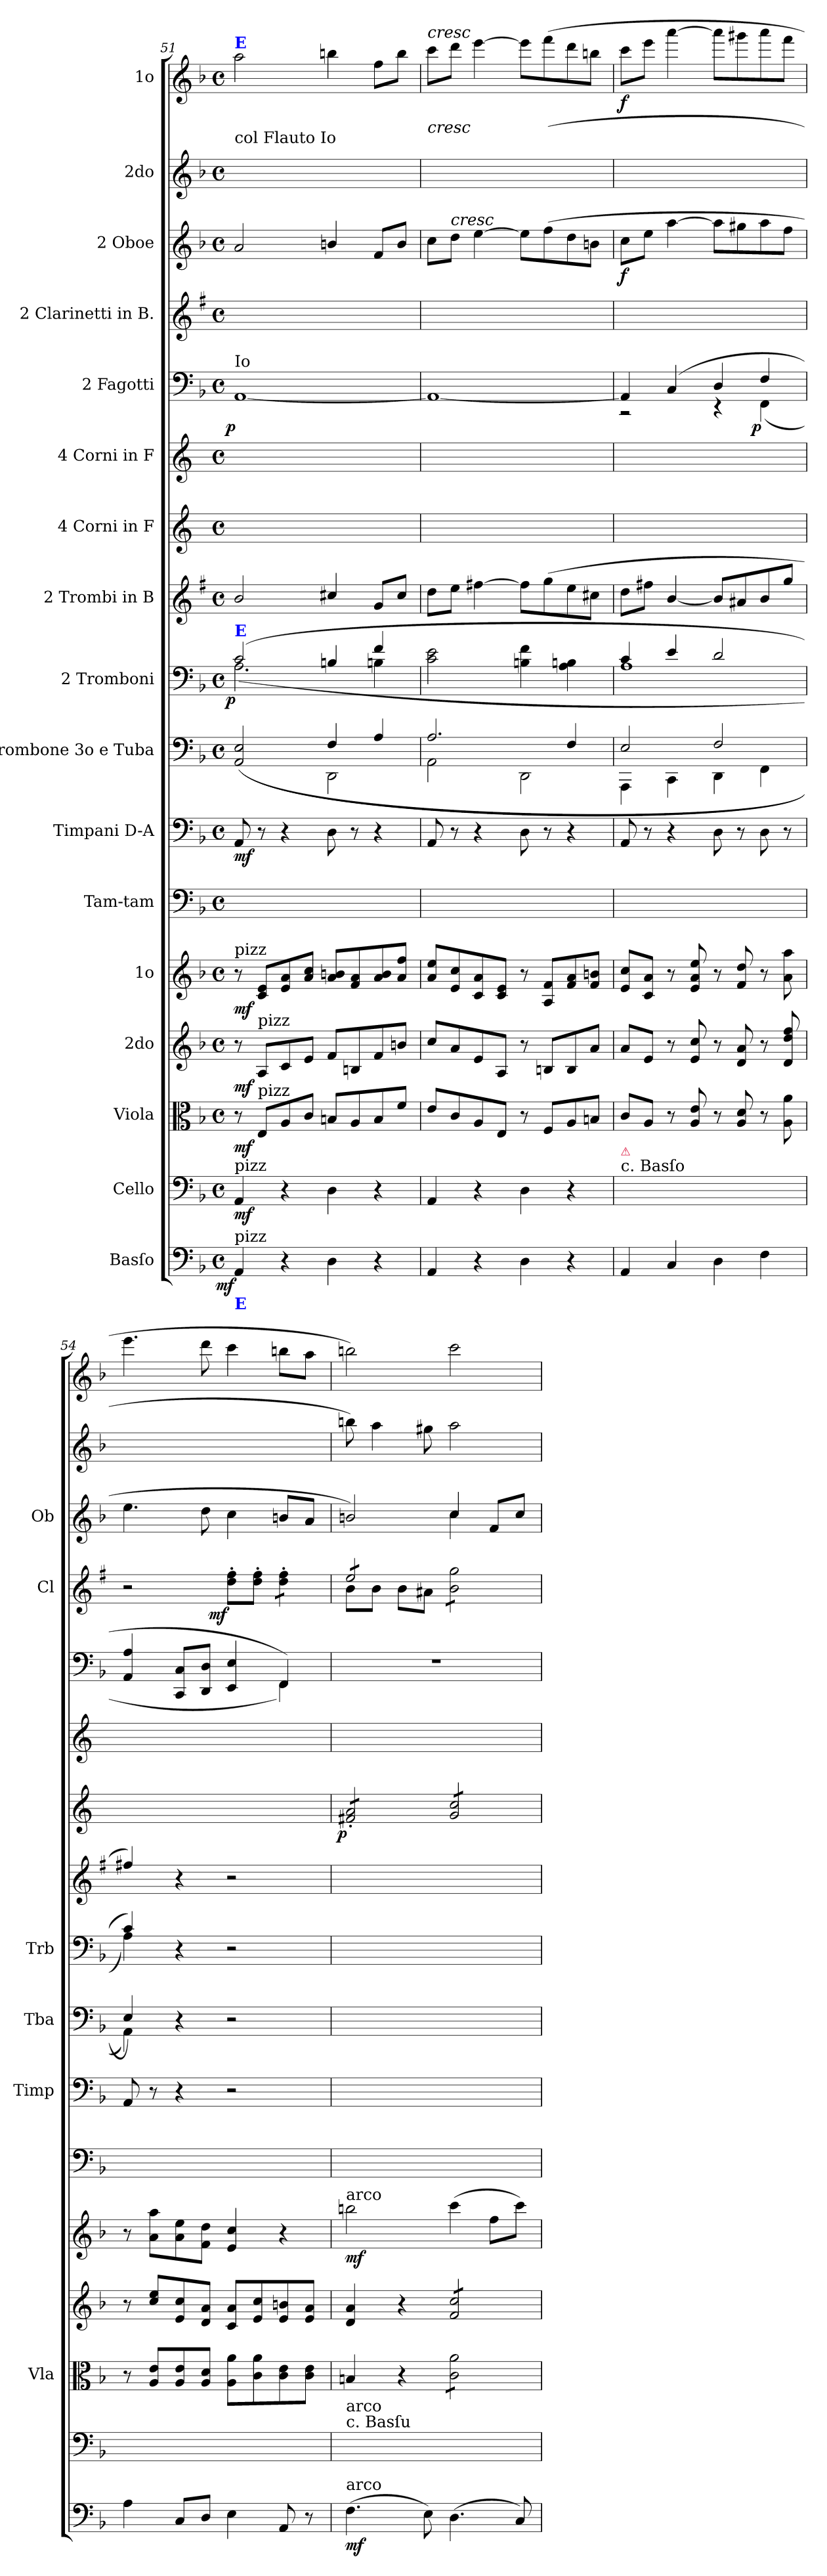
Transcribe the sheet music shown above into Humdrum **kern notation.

**kern	**dynam	**kern	**dynam	**kern	**dynam	**kern	**dynam	**kern	**dynam	**kern	**kern	**dynam	**kern	**kern	**dynam	**kern	**kern	**dynam	**kern	**kern	**dynam	**kern	**dynam	**kern	**dynam	**kern	**kern	**dynam
*part17	*part17	*part16	*part16	*part15	*part15	*part14	*part14	*part13	*part13	*part12	*part11	*part11	*part10	*part9	*part9	*part8	*part7	*part7	*part6	*part5	*part5	*part4	*part4	*part3	*part3	*part2	*part1	*part1
*staff17	*staff17	*staff16	*staff16	*staff15	*staff15	*staff14	*staff14	*staff13	*staff13	*staff12	*staff11	*staff11	*staff10	*staff9	*staff9	*staff8	*staff7	*staff7	*staff6	*staff5	*staff5	*staff4	*staff4	*staff3	*staff3	*staff2	*staff1	*staff1
*I"Basſo	*	*I"Cello	*	*I"Viola	*	*I"2do	*	*I"1o	*	*I"Tam-tam	*I"Timpani D-A	*	*I"Trombone 3o e Tuba	*I"2 Tromboni	*	*I"2 Trombi in B	*I"4 Corni in F	*	*I"4 Corni in F	*I"2 Fagotti	*	*I"2 Clarinetti in B.	*	*I"2 Oboe	*	*I"2do	*I"1o	*
*	*	*	*	*I'Vla	*	*	*	*	*	*	*I'Timp	*	*I'Tba	*I'Trb	*	*	*	*	*	*	*	*I'Cl	*	*I'Ob	*	*	*	*
*clefF4	*	*clefF4	*	*clefC3	*	*clefG2	*	*clefG2	*	*clefF4	*clefF4	*	*clefF4	*clefF4	*	*clefG2	*clefG2	*	*clefG2	*clefF4	*	*clefG2	*	*clefG2	*	*clefG2	*clefG2	*
*	*	*	*	*	*	*	*	*	*	*	*	*	*	*	*	*ITrd1c2	*ITrd4c7	*	*ITrd4c7	*	*	*ITrd1c2	*	*	*	*	*	*
*k[b-]	*	*k[b-]	*	*k[b-]	*	*k[b-]	*	*k[b-]	*	*k[b-]	*k[b-]	*	*k[b-]	*k[b-]	*	*k[b-]	*k[b-]	*	*k[b-]	*k[b-]	*	*k[b-]	*	*k[b-]	*	*k[b-]	*k[b-]	*
*d:	*	*d:	*	*d:	*	*d:	*	*d:	*	*d:	*d:	*	*d:	*d:	*	*d:	*d:	*	*d:	*d:	*	*d:	*	*d:	*	*d:	*d:	*
*M4/4	*	*M4/4	*	*M4/4	*	*M4/4	*	*M4/4	*	*M4/4	*M4/4	*	*M4/4	*M4/4	*	*M4/4	*M4/4	*	*M4/4	*M4/4	*	*M4/4	*	*M4/4	*	*M4/4	*M4/4	*
*met(c)	*	*met(c)	*	*met(c)	*	*met(c)	*	*met(c)	*	*met(c)	*met(c)	*	*met(c)	*met(c)	*	*met(c)	*met(c)	*	*met(c)	*met(c)	*	*met(c)	*	*met(c)	*	*met(c)	*met(c)	*
=51	=51	=51	=51	=51	=51	=51	=51	=51	=51	=51	=51	=51	=51	=51	=51	=51	=51	=51	=51	=51	=51	=51	=51	=51	=51	=51	=51	=51
*	*	*	*	*	*	*	*	*	*	*	*	*	*^	*^	*	*	*	*	*	*	*	*	*	*	*	*	*	*
!	!	!	!	!	!	!	!	!	!	!	!	!	!	!	!	!	!	!	!	!	!	!	!	!	!	!	!	!	!LO:TX:a:B:color=blue:t=E	!
!	!	!	!	!	!	!	!	!	!	!	!	!	!	!	!	!	!	!	!	!	!	!	!	!	!	!	!	!LO:TX:a:t=col Flauto Io	!	!
!	!	!	!	!	!	!	!	!	!	!	!	!	!	!	!	!	!	!	!	!	!	!LO:TX:a:t=Io	!	!	!	!	!	!	!	!
!	!	!	!	!	!	!	!	!	!	!	!	!	!	!	!LO:TX:a:B:color=blue:t=E	!	!	!	!	!	!	!	!	!	!	!	!	!	!	!
!	!	!	!	!	!	!	!	!LO:TX:a:t=pizz	!	!	!	!	!	!	!	!	!	!	!	!	!	!	!	!	!	!	!	!	!	!
!	!	!LO:TX:a:t=pizz	!	!	!	!	!	!	!	!	!	!	!	!	!	!	!	!	!	!	!	!	!	!	!	!	!	!	!	!
!LO:TX:b:B:color=blue:t=E	!	!	!	!	!	!	!	!	!	!	!	!	!	!	!	!	!	!	!	!	!	!	!	!	!	!	!	!	!	!
!LO:TX:a:t=pizz	!	!	!	!	!	!	!	!	!	!	!	!	!	!	!	!	!	!	!	!	!	!	!	!	!	!	!	!	!	!
!	!LO:DY:rj	!	!	!	!	!	!	!	!	!	!	!	!	!	!	!	!LO:DY:rj	!	!	!	!	!	!LO:DY:rj	!	!	!	!	!	!	!
4AA/	mf	4AA/	mf	8r	mf	8r	mf	8r	mf	1ryy	8AA/	mf	(<(>2AA/ 2E/	2ryy	(>2c/	(<2.A\	p	2a/	1ryy	.	1ryy	[<1AA	p	1ryy	.	2a/	.	2aa\yy	2aa\	.
!	!	!	!	!	!	!LO:TX:a:t=pizz	!	!	!	!	!	!	!	!	!	!	!	!	!	!	!	!	!	!	!	!	!	!	!	!
!	!	!	!	!LO:TX:a:t=pizz	!	!	!	!	!	!	!	!	!	!	!	!	!	!	!	!	!	!	!	!	!	!	!	!	!	!
.	.	.	.	8E/L	.	8A/L	.	8c/ 8e/L	.	.	8r	.	.	.	.	.	.	.	.	.	.	.	.	.	.	.	.	.	.	.
4r	.	4r	.	8A/	.	8c/	.	8e/ 8a/	.	.	4r	.	.	.	.	.	.	.	.	.	.	.	.	.	.	.	.	.	.	.
.	.	.	.	8c/J	.	8e/J	.	8a/ 8cc/J	.	.	.	.	.	.	.	.	.	.	.	.	.	.	.	.	.	.	.	.	.	.
4D\	.	4D\	.	8Bn/L	.	8f/L	.	8a/ 8bn/L	.	.	8D\	.	4F/	2DD\	4Bn/	.	.	4bn/	.	.	.	.	.	.	.	4bn/	.	4bbn\yy	4bbn\	.
.	.	.	.	8A/	.	8Bn/	.	8f/ 8a/	.	.	8r	.	.	.	.	.	.	.	.	.	.	.	.	.	.	.	.	.	.	.
4r	.	4r	.	8B/	.	8f/	.	8a/ 8b/	.	.	4r	.	4A/	.	4f/	4Bn\	.	8f/L	.	.	.	.	.	.	.	8f/L	.	8ff\Lyy	8ff\L	.
.	.	.	.	8f/J	.	8bn/J	.	8a/ 8ff/J	.	.	.	.	.	.	.	.	.	8b/J	.	.	.	.	.	.	.	8b/J	.	8bb\Jyy	8bb\J	.
*	*	*	*	*	*	*	*	*	*	*	*	*	*	*	*v	*v	*	*	*	*	*	*	*	*	*	*	*	*	*	*
=52	=52	=52	=52	=52	=52	=52	=52	=52	=52	=52	=52	=52	=52	=52	=52	=52	=52	=52	=52	=52	=52	=52	=52	=52	=52	=52	=52	=52	=52
!	!	!	!	!	!	!	!	!	!	!	!	!	!	!	!	!	!	!	!	!	!	!	!	!	!	!	!	!LO:TX:i:t=cresc	!
!	!	!	!	!	!	!	!	!	!	!	!	!	!	!	!	!	!	!	!	!	!	!	!	!	!	!	!LO:TX:i:t=cresc	!	!
4AA/	.	4AA/	.	8e/L	.	8cc/L	.	8a/ 8ee/L	.	1ryy	8AA/	.	2.A/	2AA\	2c\ 2e\	.	8cc\L	1ryy	.	1ryy	1AA_	.	1ryy	.	8cc\L	.	8ccc\Lyy	8ccc\L	.
!	!	!	!	!	!	!	!	!	!	!	!	!	!	!	!	!	!	!	!	!	!	!	!	!	!LO:TX:i:t=cresc	!	!	!	!
.	.	.	.	8c/	.	8a/	.	8e/ 8cc/	.	.	8r	.	.	.	.	.	8dd\J	.	.	.	.	.	.	.	8dd\J	.	8ddd\Jyy	8ddd\J	.
4r	.	4r	.	8A/	.	8e/	.	8c/ 8a/	.	.	4r	.	.	.	.	.	[4een\	.	.	.	.	.	.	.	[4ee\	.	[4eee\yy	[4eee\	.
.	.	.	.	8E/J	.	8A/J	.	8c/ 8e/J	.	.	.	.	.	.	.	.	.	.	.	.	.	.	.	.	.	.	.	.	.
4D\	.	4D\	.	8r	.	8r	.	8r	.	.	8D\	.	.	2DD\	4Bn\ 4f\	.	8ee\L]	.	.	.	.	.	.	.	8ee\L]	.	8eee\Lyy]	8eee\L]	.
.	.	.	.	8F/L	.	8Bn/L	.	8A/ 8f/L	.	.	8r	.	.	.	.	.	(>8ff\	.	.	.	.	.	.	.	(>8ff\	.	(>8fff\yy	(>8fff\	.
4r	.	4r	.	8A/	.	8B/	.	8f/ 8a/	.	.	4r	.	4F/	.	4A\ 4Bn\	.	8dd\	.	.	.	.	.	.	.	8dd\	.	8ddd\yy	8ddd\	.
.	.	.	.	8Bn/J	.	8a/J	.	8f/ 8bn/J	.	.	.	.	.	.	.	.	8bn\J	.	.	.	.	.	.	.	8bn\J	.	8bbn\Jyy	8bbn\J	.
=53	=53	=53	=53	=53	=53	=53	=53	=53	=53	=53	=53	=53	=53	=53	=53	=53	=53	=53	=53	=53	=53	=53	=53	=53	=53	=53	=53	=53	=53
*	*	*	*	*	*	*	*	*	*	*	*	*	*	*	*^	*	*	*	*	*	*^	*	*	*	*	*	*	*	*
!	!	!LO:TX:a:t=c. Basſo	!	!	!	!	!	!	!	!	!	!	!	!	!	!	!	!	!	!	!	!	!	!	!	!	!	!	!	!	!
!	!	!LO:TX:a:color=crimson:t=⚠	!	!	!	!	!	!	!	!	!	!	!	!	!	!	!	!	!	!	!	!	!	!	!	!	!	!	!	!	!
4AA/	.	4AA/yy	.	8c/L	.	8a/L	.	8e/ 8cc/L	.	1ryy	8AA/	.	2E/	4AAA\	4c/	1A	.	8cc\L	1ryy	.	1ryy	4AA/]	2r	.	1ryy	.	8cc\L	f	8ccc\Lyy	8ccc\L	f
.	.	.	.	8A/J	.	8e/J	.	8c/ 8a/J	.	.	8r	.	.	.	.	.	.	8een\J	.	.	.	.	.	.	.	.	8ee\J	.	8eee\Jyy	8eee\J	.
4C/	.	4C/yy	.	8r	.	8r	.	8r	.	.	4r	.	.	4CC\	4e/	.	.	[4a/	.	.	.	(>4C/	.	.	.	.	[4aa\	.	[4aaa\yy	[4aaa\	.
.	.	.	.	8A/ 8e/	.	8e/ 8cc/	.	8e/ 8a/ 8ee/	.	.	.	.	.	.	.	.	.	.	.	.	.	.	.	.	.	.	.	.	.	.	.
4D\	.	4D\yy	.	8r	.	8r	.	8r	.	.	8D\	.	2F/	4DD\	2d/	.	.	8a/L]	.	.	.	4D/	4r	.	.	.	8aa\L]	.	8aaa\Lyy]	8aaa\L]	.
.	.	.	.	8A/ 8d/	.	8d/ 8a/	.	8f/ 8dd/	.	.	8r	.	.	.	.	.	.	8g#X/	.	.	.	.	.	.	.	.	8gg#X\	.	8ggg#X\yy	8ggg#X\	.
!	!	!	!	!	!	!	!	!	!	!	!	!	!	!	!	!	!	!	!	!	!	!	!	!LO:DY:rj	!	!	!	!	!	!	!
4F\	.	4F\yy	.	8r	.	8r	.	8r	.	.	8D\	.	.	4FF\	.	.	.	8a/	.	.	.	4F/	(<4FF\	p	.	.	8aa\	.	8aaa\yy	8aaa\	.
.	.	.	.	8A\ 8a\	.	8d/ 8dd/ 8ff/	.	8a\ 8aa\	.	.	8r	.	.	.	.	.	.	8ff/J	.	.	.	.	.	.	.	.	8ff\J	.	8fff\Jyy	8fff\J	.
=54	=54	=54	=54	=54	=54	=54	=54	=54	=54	=54	=54	=54	=54	=54	=54	=54	=54	=54	=54	=54	=54	=54	=54	=54	=54	=54	=54	=54	=54	=54	=54
4A\	.	4A\yy	.	8r	.	8r	.	8r	.	1ryy	8AA/	.	4E/)	4AA\)	4c/)	4A\)	.	4een/)	1ryy	.	1ryy	4AA/ 4A/	2ryy	.	2r	.	4.ee\	.	4.eee\yy	4.eee\	.
.	.	.	.	8A/ 8e/L	.	8cc/ 8ee/L	.	8a\ 8aa\L	.	.	8r	.	.	.	.	.	.	.	.	.	.	.	.	.	.	.	.	.	.	.	.
8C/L	.	8C/Lyy	.	8A/ 8e/	.	8e/ 8cc/	.	8a\ 8ee\	.	.	4r	.	4r	4ryy	4r	4ryy	.	4r	.	.	.	8CC/ 8C/L	.	.	.	.	.	.	.	.	.
8D/J	.	8D/Jyy	.	8A/ 8d/J	.	8d/ 8a/J	.	8f\ 8dd\J	.	.	.	.	.	.	.	.	.	.	.	.	.	8DD/ 8D/J	.	.	.	.	8dd\	.	8ddd\yy	8ddd\	.
!	!	!	!	!	!	!	!	!	!	!	!	!	!	!	!	!	!	!	!	!	!	!	!	!	!	!LO:DY:rj	!	!	!	!	!
4E\	.	4E\yy	.	8A\ 8a\L	.	8c/ 8a/L	.	4e/ 4cc/	.	.	2r	.	2r	2ryy	2r	2ryy	.	2r	.	.	.	4EE/ 4E/	4ryy	.	8cc'>\ 8ee'>\L	mf	4cc\	.	4ccc\yy	4ccc\	.
.	.	.	.	8c\ 8a\	.	8e/ 8cc/	.	.	.	.	.	.	.	.	.	.	.	.	.	.	.	.	.	.	8cc'>\ 8ee'>\J	.	.	.	.	.	.
*	*	*	*	*	*	*	*	*	*	*	*	*	*	*	*	*	*	*	*	*	*	*	*	*	*tremolo	*	*	*	*	*	*
8AA/	.	8AA/yy	.	8c\ 8e\	.	8e/ 8bn/	.	4r	.	.	.	.	.	.	.	.	.	.	.	.	.	4FF/)	4FF\)	.	8cc'>\ 8ee'>\L	.	8bn/L	.	8bbn\Lyy	8bbn\L	.
8r	.	8ryy	.	8c\ 8e\J	.	8e/ 8a/J	.	.	.	.	.	.	.	.	.	.	.	.	.	.	.	.	.	.	8cc'>\ 8ee'>\J	.	8a/J	.	8aa\Jyy	8aa\J	.
*	*	*	*	*	*	*	*	*	*	*	*	*	*v	*v	*	*	*	*	*	*	*	*v	*v	*	*	*	*	*	*	*	*
*	*	*	*	*	*	*	*	*	*	*	*	*	*	*v	*v	*	*	*	*	*	*	*	*	*	*	*	*	*	*
=55	=55	=55	=55	=55	=55	=55	=55	=55	=55	=55	=55	=55	=55	=55	=55	=55	=55	=55	=55	=55	=55	=55	=55	=55	=55	=55	=55	=55
*	*	*	*	*	*	*	*	*	*	*	*	*	*	*	*	*	*	*	*	*	*	*^	*	*^	*	*	*	*
!	!	!	!	!	!	!	!	!LO:TX:a:t=arco	!	!	!	!	!	!	!	!	!	!	!	!	!	!	!	!	!	!	!	!	!	!
!	!	!LO:TX:a:t=c. Basſu	!	!	!	!	!	!	!	!	!	!	!	!	!	!	!	!	!	!	!	!	!	!	!	!	!	!	!	!
!	!	!LO:TX:a:t=arco	!	!	!	!	!	!	!	!	!	!	!	!	!	!	!	!	!	!	!	!	!	!	!	!	!	!	!	!
!LO:TX:a:t=arco	!	!	!	!	!	!	!	!	!	!	!	!	!	!	!	!	!	!	!	!	!	!	!	!	!	!	!	!	!	!
!	!	!	!	!	!	!	!	!	!	!	!	!	!	!	!	!	!	!LO:DY:rj	!	!	!	!	!	!	!	!	!	!	!	!
*	*	*	*	*	*	*	*	*	*	*	*	*	*	*	*	*	*tremolo	*	*	*	*	*	*	*	*	*	*	*	*	*
(>4.F\	mf	(>4.F\yy	.	4Bn/	.	4d/ 4a/	.	2bbn\	mf	1ryy	1ryy	.	1ryy	1ryy	.	1ryy	8Bn'</ 8d'</L	p	1ryy	1r	.	8dd/L	8a\L	.	2bn/)	2ryy	.	8bbn\)	2bbn\)	.
.	.	.	.	.	.	.	.	.	.	.	.	.	.	.	.	.	8Bn'</ 8d'</	.	.	.	.	8dd/	8a\J	.	.	.	.	4aa\	.	.
.	.	.	.	4r	.	4r	.	.	.	.	.	.	.	.	.	.	8Bn'</ 8d'</	.	.	.	.	8dd/	8a\L	.	.	.	.	.	.	.
8E\)	.	8E\yy)	.	.	.	.	.	.	.	.	.	.	.	.	.	.	8Bn'</ 8d'</J	.	.	.	.	8dd/J	8g#X\J	.	.	.	.	8gg#X\	.	.
!	!	!	!	!	!	!LO:TX:a:t=arco	!	!	!	!	!	!	!	!	!	!	!	!	!	!	!	!	!	!	!	!	!	!	!	!
!	!	!	!	!LO:TX:a:t=arco	!	!	!	!	!	!	!	!	!	!	!	!	!	!	!	!	!	!	!	!	!	!	!	!	!	!
*	*	*	*	*tremolo	*	*	*	*	*	*	*	*	*	*	*	*	*	*	*	*	*	*	*	*	*	*	*	*	*	*
*	*	*	*	*	*	*tremolo	*	*	*	*	*	*	*	*	*	*	*	*	*	*	*	*	*	*	*	*	*	*	*	*
(>4.D\	.	(>4.D\yy	.	8c\ 8a\L	.	8f/ 8cc/L	.	(>4ccc\	.	.	.	.	.	.	.	.	8c/ 8f/L	.	.	.	.	8a\ 8ff\L	2ryy	.	4cc/	4cc\	.	2aa\	2ccc\	.
.	.	.	.	8c\ 8a\	.	8f/ 8cc/	.	.	.	.	.	.	.	.	.	.	8c/ 8f/	.	.	.	.	8a\ 8ff\	.	.	.	.	.	.	.	.
.	.	.	.	8c\ 8a\	.	8f/ 8cc/	.	8ff\L	.	.	.	.	.	.	.	.	8c/ 8f/	.	.	.	.	8a\ 8ff\	.	.	8f/L	4ryy	.	.	.	.
8C/)	.	8C/yy)	.	8c\ 8a\J	.	8f/ 8cc/J	.	8ccc\J)	.	.	.	.	.	.	.	.	8c/ 8f/J	.	.	.	.	8a\ 8ff\J	.	.	8cc/J	.	.	.	.	.
*	*	*	*	*	*	*	*	*	*	*	*	*	*	*	*	*	*	*	*	*	*	*Xtremolo	*	*	*	*	*	*	*	*
*	*	*	*	*	*	*	*	*	*	*	*	*	*	*	*	*	*Xtremolo	*	*	*	*	*	*	*	*	*	*	*	*	*
*	*	*	*	*	*	*Xtremolo	*	*	*	*	*	*	*	*	*	*	*	*	*	*	*	*	*	*	*	*	*	*	*	*
*	*	*	*	*Xtremolo	*	*	*	*	*	*	*	*	*	*	*	*	*	*	*	*	*	*	*	*	*	*	*	*	*	*
*	*	*	*	*	*	*	*	*	*	*	*	*	*	*	*	*	*	*	*	*	*	*v	*v	*	*	*	*	*	*	*
*	*	*	*	*	*	*	*	*	*	*	*	*	*	*	*	*	*	*	*	*	*	*	*	*v	*v	*	*	*	*
=	=	=	=	=	=	=	=	=	=	=	=	=	=	=	=	=	=	=	=	=	=	=	=	=	=	=	=	=
*-	*-	*-	*-	*-	*-	*-	*-	*-	*-	*-	*-	*-	*-	*-	*-	*-	*-	*-	*-	*-	*-	*-	*-	*-	*-	*-	*-	*-
